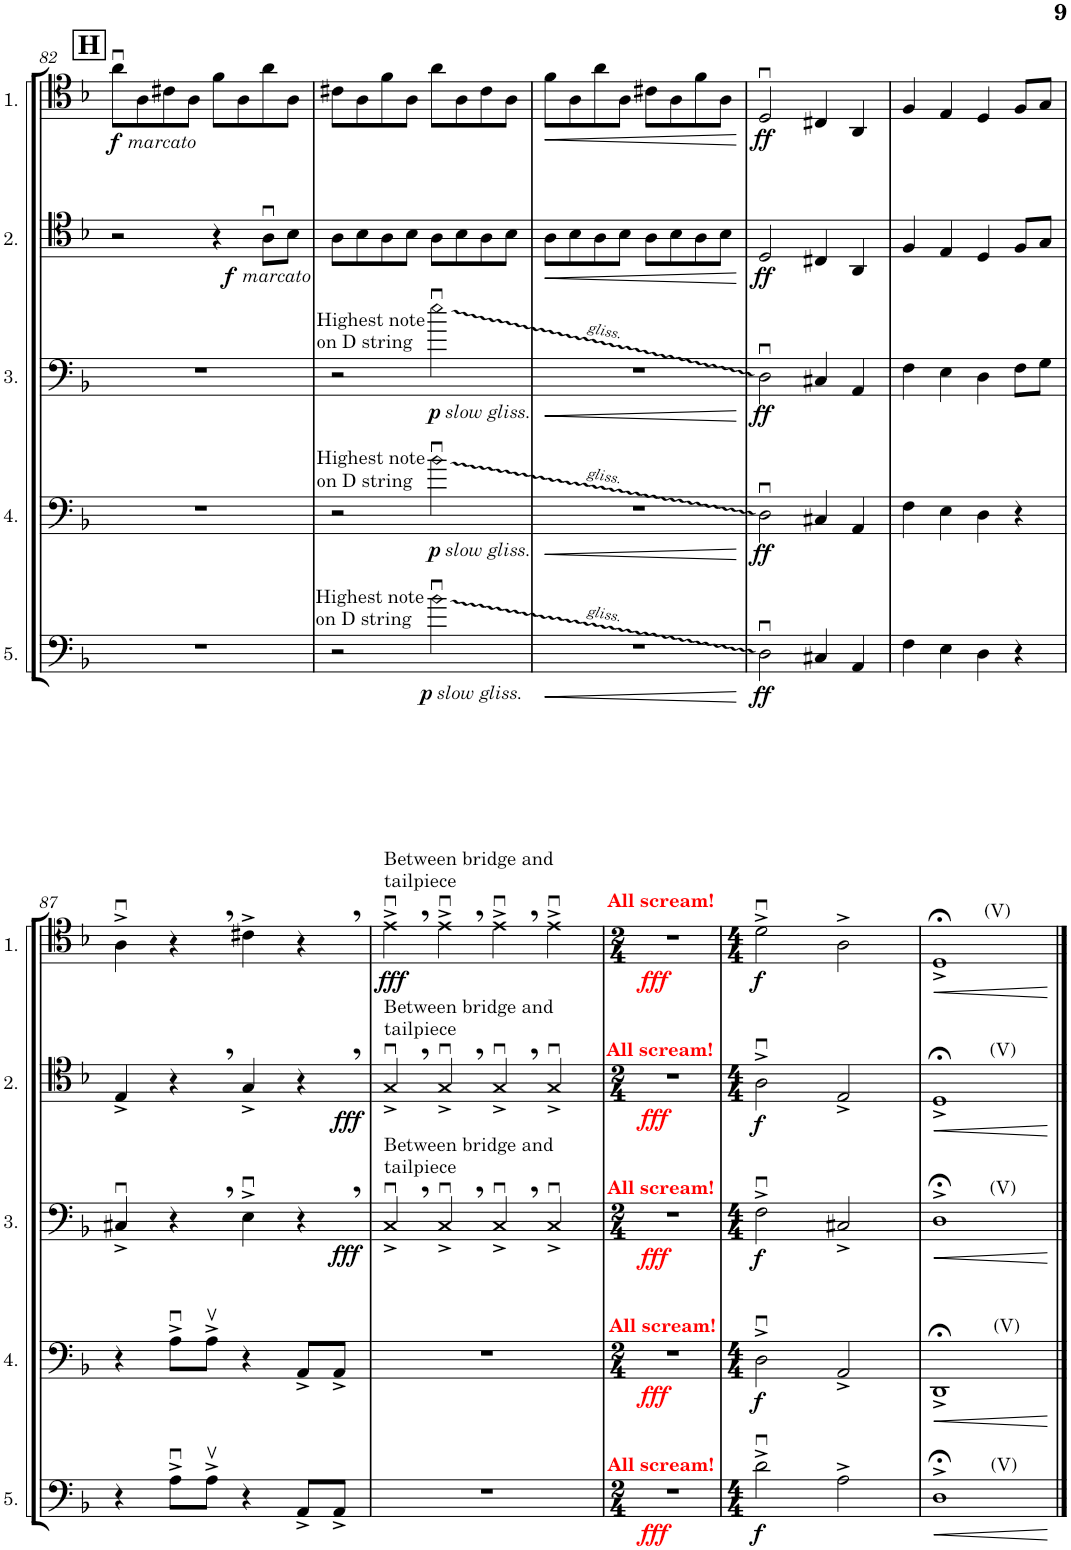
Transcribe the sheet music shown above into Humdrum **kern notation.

**kern	**dynam	**kern	**dynam	**kern	**dynam	**kern	**dynam	**kern	**dynam
*part5	*part5	*part4	*part4	*part3	*part3	*part2	*part2	*part1	*part1
*staff5	*staff5	*staff4	*staff4	*staff3	*staff3	*staff2	*staff2	*staff1	*staff1
*I"Cello 5	*	*I"Cello 4	*	*I"Cello 3	*	*I"Cello 2	*	*I"Cello 1	*
!!LO:PB:g=z
*clefF4	*	*clefF4	*	*clefF4	*	*clefC4	*	*clefC4	*
*k[b-]	*	*k[b-]	*	*k[b-]	*	*k[b-]	*	*k[b-]	*
*M4/4	*	*M4/4	*	*M4/4	*	*M4/4	*	*M4/4	*
!!LO:REH:place=s1:a:B:cj:fs=14:t=H
=82	=82	=82	=82	=82	=82	=82	=82	=82	=82
!	!	!	!	!	!	!	!	!	!LO:DY:b
!	!	!	!	!	!	!	!	!	!LO:DY:n=1:b
1r	.	1r	.	1r	.	2r	.	8au\L	f other-dynamics
.	.	.	.	.	.	.	.	8A\	.
.	.	.	.	.	.	.	.	8c#X\	.
.	.	.	.	.	.	.	.	8A\J	.
.	.	.	.	.	.	4r	.	8f\L	.
.	.	.	.	.	.	.	.	8A\	.
!	!	!	!	!	!	!	!LO:DY:b	!	!
!	!	!	!	!	!	!	!LO:DY:n=1:b	!	!
.	.	.	.	.	.	8Au\L	f other-dynamics	8a\	.
.	.	.	.	.	.	8B-\J	.	8A\J	.
=83	=83	=83	=83	=83	=83	=83	=83	=83	=83
!	!	!	!	!LO:TX:a:t=Highest note	!	!	!	!	!
!	!	!	!	!LO:TX:a:t=on D string	!	!	!	!	!
!	!	!LO:TX:a:t=Highest note	!	!	!	!	!	!	!
!	!	!LO:TX:a:t=on D string	!	!	!	!	!	!	!
!LO:TX:a:t=Highest note	!	!	!	!	!	!	!	!	!
!LO:TX:a:t=on D string	!	!	!	!	!	!	!	!	!
2r	.	2r	.	2r	.	8A\L	.	8c#X\L	.
.	.	.	.	.	.	8B-\	.	8A\	.
.	.	.	.	.	.	8A\	.	8f\	.
.	.	.	.	.	.	8B-\J	.	8A\J	.
!	!LO:DY:b	!	!	!	!	!	!	!	!
!	!LO:DY:n=1:b	!	!LO:DY:b	!	!	!	!	!	!
!	!	!	!LO:DY:n=1:b	!	!LO:DY:b	!	!	!	!
!	!	!	!	!	!LO:DY:n=1:b	!	!	!	!
2b-u\	p other-dynamics	2b-u\	p other-dynamics	2eeu\	p other-dynamics	8A\L	.	8a\L	.
.	.	.	.	.	.	8B-\	.	8A\	.
.	.	.	.	.	.	8A\	.	8c#\	.
.	.	.	.	.	.	8B-\J	.	8A\J	.
=84	=84	=84	=84	=84	=84	=84	=84	=84	=84
!	!LO:HP:b	!	!LO:HP:b	!	!LO:HP:b	!	!LO:HP:b	!	!LO:HP:b
1r	<	1r	<	1r	<	8A\L	<	8f\L	<
.	.	.	.	.	.	8B-\	.	8A\	.
.	.	.	.	.	.	8A\	.	8a\	.
.	.	.	.	.	.	8B-\J	.	8A\J	.
.	.	.	.	.	.	8A\L	.	8c#X\L	.
.	.	.	.	.	.	8B-\	.	8A\	.
.	.	.	.	.	.	8A\	.	8f\	.
.	.	.	.	.	.	8B-\J	.	8A\J	.
.	[	.	[	.	[	.	[	.	[
=85	=85	=85	=85	=85	=85	=85	=85	=85	=85
!	!LO:DY:b	!	!LO:DY:b	!	!LO:DY:b	!	!LO:DY:b	!	!LO:DY:b
2Du\	ff	2Du\	ff	2Du\	ff	2D/	ff	2Du/	ff
4C#X/	.	4C#X/	.	4C#X/	.	4C#X/	.	4C#X/	.
4AA/	.	4AA/	.	4AA/	.	4AA/	.	4AA/	.
=86	=86	=86	=86	=86	=86	=86	=86	=86	=86
4F\	.	4F\	.	4F\	.	4F/	.	4F/	.
4E\	.	4E\	.	4E\	.	4E/	.	4E/	.
4D\	.	4D\	.	4D\	.	4D/	.	4D/	.
4r	.	4r	.	8F\L	.	8F/L	.	8F/L	.
.	.	.	.	8G\J	.	8G/J	.	8G/J	.
!!LO:LB:g=z
=87	=87	=87	=87	=87	=87	=87	=87	=87	=87
4r	.	4r	.	4C#Xu^/	.	4E^/	.	4Au^\	.
8Au^\L	.	8Au^\L	.	4r	.	4r	.	4r	.
8Av^\J	.	8Av^\J	.	.	.	.	.	.	.
4r	.	4r	.	4Eu^\	.	4G^/	.	4c#X^\	.
8AA^/L	.	8AA^/L	.	4r	.	4r	.	4r	.
8AA^/J	.	8AA^/J	.	.	.	.	.	.	.
=88	=88	=88	=88	=88	=88	=88	=88	=88	=88
!	!	!	!	!	!	!	!	!LO:TX:a:t=Between bridge and	!
!	!	!	!	!	!	!	!	!LO:TX:a:t=tailpiece	!
!	!	!	!	!	!	!LO:TX:a:t=Between bridge and	!	!	!
!	!	!	!	!	!	!LO:TX:a:t=tailpiece	!	!	!
!	!	!	!	!LO:TX:a:t=Between bridge and	!	!	!	!	!
!	!	!	!	!LO:TX:a:t=tailpiece	!	!	!	!	!
!	!	!	!	!	!LO:DY:b	!	!LO:DY:b	!	!LO:DY:b
1r	.	1r	.	4Cu^,/	fff	4Gu^,/	fff	4eu^,\	fff
.	.	.	.	4Cu^,/	.	4Gu^,/	.	4eu^,\	.
.	.	.	.	4Cu^,/	.	4Gu^,/	.	4eu^,\	.
.	.	.	.	4Cu^/	.	4Gu^/	.	4eu^\	.
=89	=89	=89	=89	=89	=89	=89	=89	=89	=89
*M2/4	*	*M2/4	*	*M2/4	*	*M2/4	*	*M2/4	*
!	!	!	!	!	!	!	!	!LO:TX:a:B:color=#FF0000:t=All scream!	!
!	!	!	!	!	!	!LO:TX:a:B:color=#FF0000:t=All scream!	!	!	!
!	!	!	!	!LO:TX:a:B:color=#FF0000:t=All scream!	!	!	!	!	!
!	!	!LO:TX:a:B:color=#FF0000:t=All scream!	!	!	!	!	!	!	!
!LO:TX:a:B:color=#FF0000:t=All scream!	!	!	!	!	!	!	!	!	!
!	!LO:DY:b	!	!LO:DY:b	!	!LO:DY:b	!	!LO:DY:b	!	!LO:DY:b
2r	fff	2r	fff	2r	fff	2r	fff	2r	fff
=90	=90	=90	=90	=90	=90	=90	=90	=90	=90
*M4/4	*	*M4/4	*	*M4/4	*	*M4/4	*	*M4/4	*
!	!LO:DY:b	!	!LO:DY:b	!	!LO:DY:b	!	!LO:DY:b	!	!LO:DY:b
2du^\	f	2Du^\	f	2Fu^\	f	2Au^\	f	2du^\	f
2A^\	.	2AA^/	.	2C#X^/	.	2E^/	.	2A^\	.
=91	=91	=91	=91	=91	=91	=91	=91	=91	=91
!	!	!	!	!	!	!	!	!LO:TX:a:t=(V)	!
!	!	!	!	!	!	!LO:TX:a:t=(V)	!	!	!
!	!	!	!	!LO:TX:a:t=(V)	!	!	!	!	!
!	!	!LO:TX:a:t=(V)	!	!	!	!	!	!	!
!LO:TX:a:t=(V)	!	!	!	!	!	!	!	!	!
!	!LO:HP:b	!	!LO:HP:b	!	!LO:HP:b	!	!LO:HP:b	!	!LO:HP:b
1D;<^	<	1DD;<^	<	1D;<^	<	1D;<^	<	1D;<^	<
.	[	.	[	.	[	.	[	.	[
==	==	==	==	==	==	==	==	==	==
*-	*-	*-	*-	*-	*-	*-	*-	*-	*-
